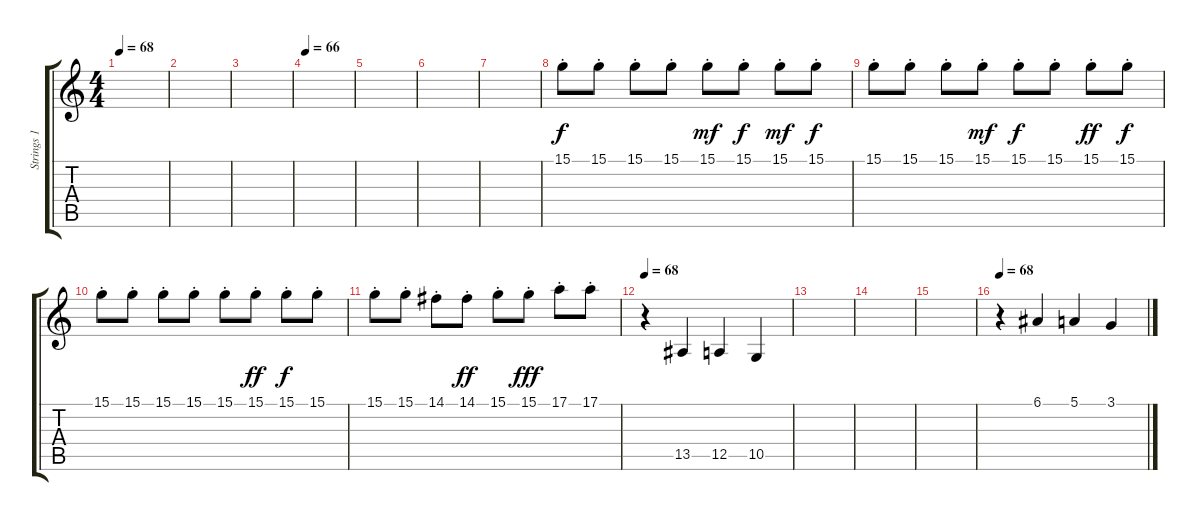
\track ("Strings 1" "Strings 1") {instrument stringensemble1}
\staff {score tabs}
\tuning (E4 B3 G3 D3 A2 D2) {hide}
\ts (4 4)
\tempo 68
\clef g2
\ks c
|
|
|
\tempo 66
|
|
|
|
15.1{st}.8 15.1{st}.8 15.1{st}.8 15.1{st}.8{dy f} 15.1{st}.8{dy mf} 15.1{st}.8{dy f} 15.1{st}.8{dy mf} 15.1{st}.8{dy f} |
15.1{st}.8 15.1{st}.8 15.1{st}.8 15.1{st}.8{dy mf} 15.1{st}.8{dy f} 15.1{st}.8 15.1{st}.8{dy ff} 15.1{st}.8{dy f} |
15.1{st}.8 15.1{st}.8 15.1{st}.8 15.1{st}.8 15.1{st}.8 15.1{st}.8{dy ff} 15.1{st}.8{dy f} 15.1{st}.8 |
15.1{st}.8 15.1{st}.8 14.1{st}.8 14.1{st}.8{dy ff} 15.1{st}.8 15.1{st}.8{dy fff} 17.1{st}.8 17.1{st}.8 |
\tempo 68
r.4{volume 16} 13.5.4 12.5.4 10.5.4 |
|
|
|
\tempo 68
r.4{volume 16} 6.1.4 5.1.4 3.1.4
